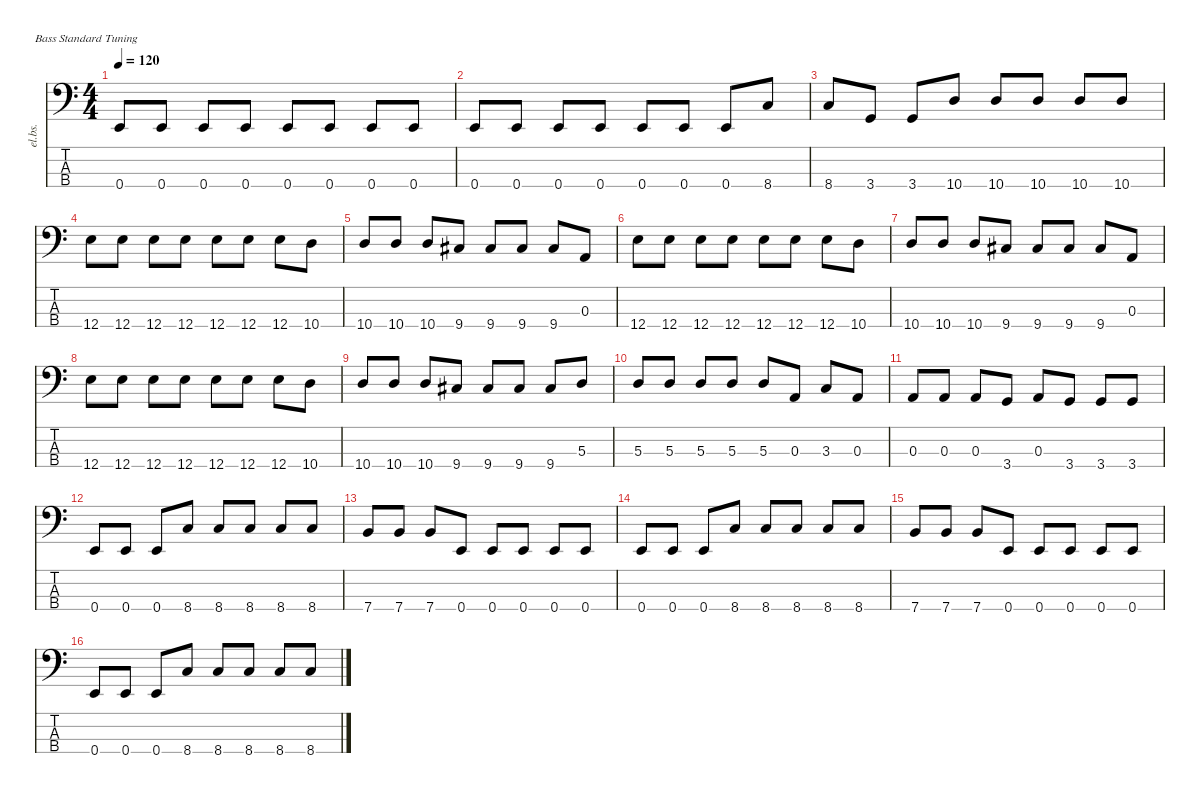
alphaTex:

\defaultSystemsLayout 4
\hideDynamics
\bracketExtendMode nobrackets
\otherSystemsTrackNameOrientation horizontal
\track ("Bass in your face" "el.bs.") {instrument electricbasspick}
\staff {score tabs}
\tuning (G2 D2 A1 E1)
\ts (4 4)
\tempo 120
\clef f4
\ks c
0.4.8{dy f beam Up} 0.4.8{beam Up} 0.4.8{beam Up} 0.4.8{beam Up} 0.4.8{beam Up} 0.4.8{beam Up} 0.4.8{beam Up} 0.4.8{beam Up} |
0.4.8{beam Up} 0.4.8{beam Up} 0.4.8{beam Up} 0.4.8{beam Up} 0.4.8{beam Up} 0.4.8{beam Up} 0.4.8{beam Up} 8.4.8{beam Up} |
8.4.8{beam Up} 3.4.8{beam Up} 3.4.8{beam Up} 10.4.8{beam Up} 10.4.8{beam Up} 10.4.8{beam Up} 10.4.8{beam Up} 10.4.8{beam Up} |
12.4.8{beam Down} 12.4.8{beam Down} 12.4.8{beam Down} 12.4.8{beam Down} 12.4.8{beam Down} 12.4.8{beam Down} 12.4.8{beam Down} 10.4.8{beam Down} |
10.4.8{beam Up} 10.4.8{beam Up} 10.4.8{beam Up} 9.4{acc #}.8{beam Up} 9.4{acc #}.8{beam Up} 9.4{acc #}.8{beam Up} 9.4{acc #}.8{beam Up} 0.3.8{beam Up} |
12.4.8{beam Down} 12.4.8{beam Down} 12.4.8{beam Down} 12.4.8{beam Down} 12.4.8{beam Down} 12.4.8{beam Down} 12.4.8{beam Down} 10.4.8{beam Down} |
10.4.8{beam Up} 10.4.8{beam Up} 10.4.8{beam Up} 9.4{acc #}.8{beam Up} 9.4{acc #}.8{beam Up} 9.4{acc #}.8{beam Up} 9.4{acc #}.8{beam Up} 0.3.8{beam Up} |
12.4.8{beam Down} 12.4.8{beam Down} 12.4.8{beam Down} 12.4.8{beam Down} 12.4.8{beam Down} 12.4.8{beam Down} 12.4.8{beam Down} 10.4.8{beam Down} |
10.4.8{beam Up} 10.4.8{beam Up} 10.4.8{beam Up} 9.4{acc #}.8{beam Up} 9.4{acc #}.8{beam Up} 9.4{acc #}.8{beam Up} 9.4{acc #}.8{beam Up} 5.3.8{beam Up} |
5.3.8{beam Up} 5.3.8{beam Up} 5.3.8{beam Up} 5.3.8{beam Up} 5.3.8{beam Up} 0.3.8{beam Up} 3.3.8{beam Up} 0.3.8{beam Up} |
0.3.8{beam Up} 0.3.8{beam Up} 0.3.8{beam Up} 3.4.8{beam Up} 0.3.8{beam Up} 3.4.8{beam Up} 3.4.8{beam Up} 3.4.8{beam Up} |
0.4.8{beam Up} 0.4.8{beam Up} 0.4.8{beam Up} 8.4.8{beam Up} 8.4.8{beam Up} 8.4.8{beam Up} 8.4.8{beam Up} 8.4.8{beam Up} |
7.4.8{beam Up} 7.4.8{beam Up} 7.4.8{beam Up} 0.4.8{beam Up} 0.4.8{beam Up} 0.4.8{beam Up} 0.4.8{beam Up} 0.4.8{beam Up} |
0.4.8{beam Up} 0.4.8{beam Up} 0.4.8{beam Up} 8.4.8{beam Up} 8.4.8{beam Up} 8.4.8{beam Up} 8.4.8{beam Up} 8.4.8{beam Up} |
7.4.8{beam Up} 7.4.8{beam Up} 7.4.8{beam Up} 0.4.8{beam Up} 0.4.8{beam Up} 0.4.8{beam Up} 0.4.8{beam Up} 0.4.8{beam Up} |
0.4.8{beam Up} 0.4.8{beam Up} 0.4.8{beam Up} 8.4.8{beam Up} 8.4.8{beam Up} 8.4.8{beam Up} 8.4.8{beam Up} 8.4.8{beam Up}
